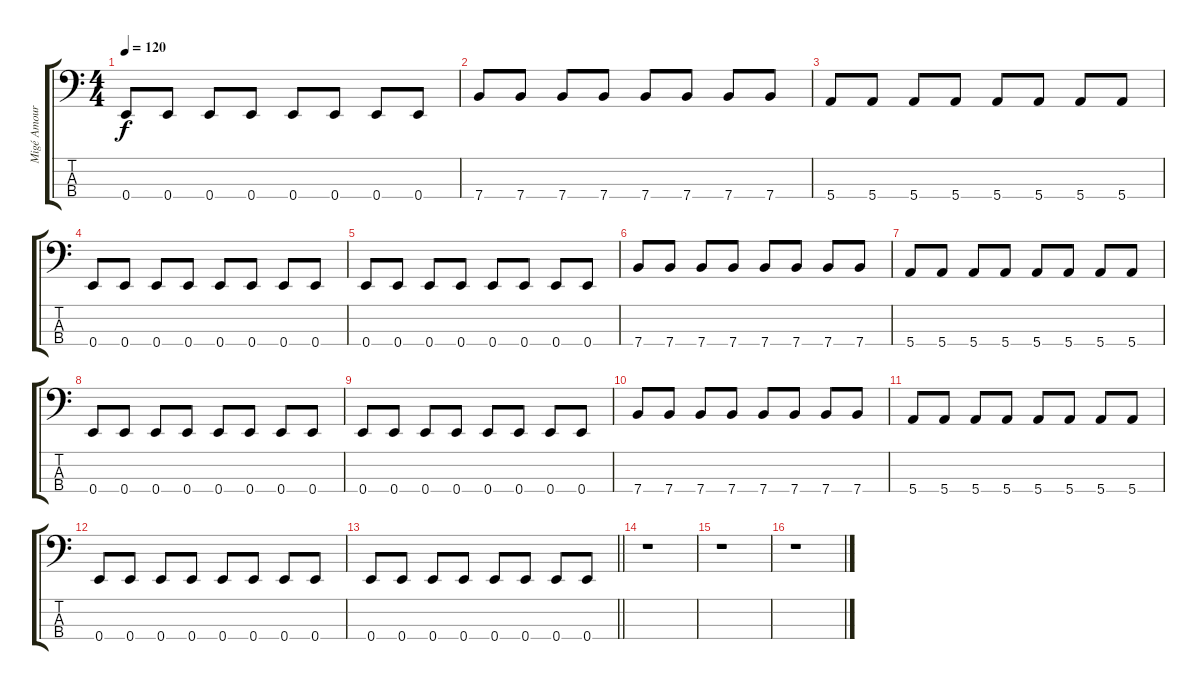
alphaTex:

\track ("Migé Amour" "Migé Amour") {instrument electricbassfinger}
\staff {score tabs}
\tuning (G2 D2 A1 E1) {hide}
\ts (4 4)
\tempo 120
\clef f4
\ks c
0.4.8{dy f} 0.4.8 0.4.8 0.4.8 0.4.8 0.4.8 0.4.8 0.4.8 |
7.4.8 7.4.8 7.4.8 7.4.8 7.4.8 7.4.8 7.4.8 7.4.8 |
5.4.8 5.4.8 5.4.8 5.4.8 5.4.8 5.4.8 5.4.8 5.4.8 |
0.4.8 0.4.8 0.4.8 0.4.8 0.4.8 0.4.8 0.4.8 0.4.8 |
0.4.8 0.4.8 0.4.8 0.4.8 0.4.8 0.4.8 0.4.8 0.4.8 |
7.4.8 7.4.8 7.4.8 7.4.8 7.4.8 7.4.8 7.4.8 7.4.8 |
5.4.8 5.4.8 5.4.8 5.4.8 5.4.8 5.4.8 5.4.8 5.4.8 |
0.4.8 0.4.8 0.4.8 0.4.8 0.4.8 0.4.8 0.4.8 0.4.8 |
0.4.8 0.4.8 0.4.8 0.4.8 0.4.8 0.4.8 0.4.8 0.4.8 |
7.4.8 7.4.8 7.4.8 7.4.8 7.4.8 7.4.8 7.4.8 7.4.8 |
5.4.8 5.4.8 5.4.8 5.4.8 5.4.8 5.4.8 5.4.8 5.4.8 |
0.4.8 0.4.8 0.4.8 0.4.8 0.4.8 0.4.8 0.4.8 0.4.8 |
\barLineRight lightlight
0.4.8 0.4.8 0.4.8 0.4.8 0.4.8 0.4.8 0.4.8 0.4.8 |
r.1 |
r.1 |
r.1
